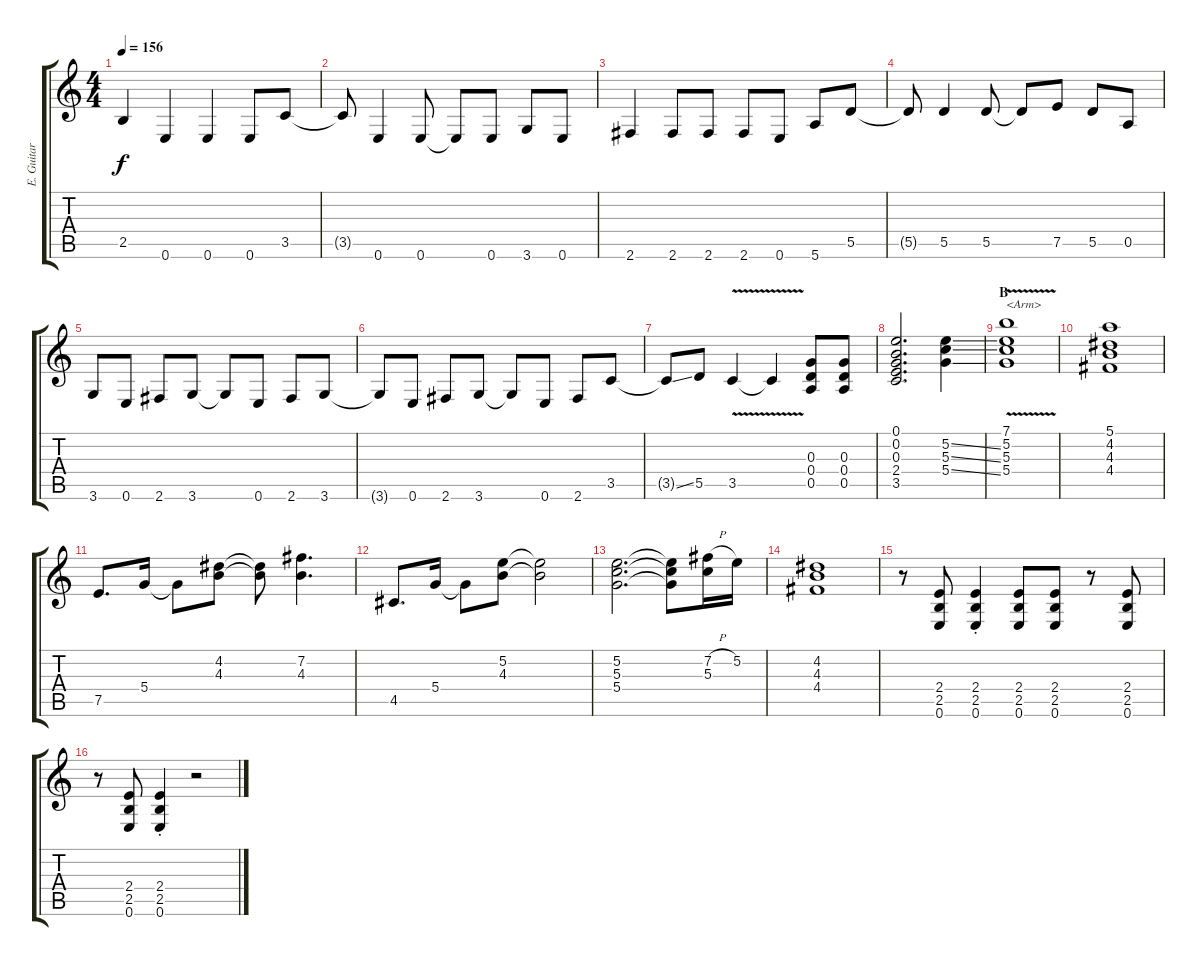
\track ("E. Guitar III" "E. Guitar ") {instrument overdrivenguitar}
\staff {score tabs}
\tuning (E4 B3 G3 D3 A2 E2) {hide}
\ts (4 4)
\tempo 156
\clef g2
\ks c
2.5.4{dy f} 0.6.4 0.6.4 0.6.8 3.5.8 |
3.5{t}.8 0.6.4 0.6.8 0.6{t}.8 0.6.8 3.6.8 0.6.8 |
2.6.4 2.6.8 2.6.8 2.6.8 0.6.8 5.6.8 5.5.8 |
5.5{t}.8 5.5.4 5.5.8 5.5{t}.8 7.5.8 5.5.8 0.5.8 |
3.6.8 0.6.8 2.6.8 3.6.8 3.6{t}.8 0.6.8 2.6.8 3.6.8 |
3.6{t}.8 0.6.8 2.6.8 3.6.8 3.6{t}.8 0.6.8 2.6.8 3.5.8 |
3.5{ss t}.8 5.5.8 3.5{v}.4 3.5{t}.4 (0.3 0.4 0.5).8 (0.3 0.4 0.5).8 |
(0.1 0.2 0.3 2.4 3.5).2{d} (5.2{ss} 5.3{ss} 5.4{ss}).4 |
\section ("" "B")
(7.1{v} 5.2{v} 5.3{v} 5.4{v}).1{txt "<Arm>"} |
(5.1 4.2 4.3 4.4).1 |
7.5.8{d} 5.4.16 5.4{t}.8 (4.2 4.3).8 (4.2{t} 4.3{t}).8 (7.2 4.3).4{d} |
4.5.8{d} 5.4.16 5.4{t}.8 (5.2 4.3).8 (5.2{t} 4.3{t}).2 |
(5.2 5.3 5.4).2{d} (5.2{t} 5.3{t} 5.4{t}).8 (7.2{h} 5.3).16 5.2.16 |
(4.2 4.3 4.4).1 |
r.8 (2.4 2.5 0.6).8 (2.4{st} 2.5{st} 0.6{st}).4 (2.4 2.5 0.6).8 (2.4 2.5 0.6).8 r.8 (2.4 2.5 0.6).8 |
r.8 (2.4 2.5 0.6).8 (2.4{st} 2.5{st} 0.6{st}).4 r.2
